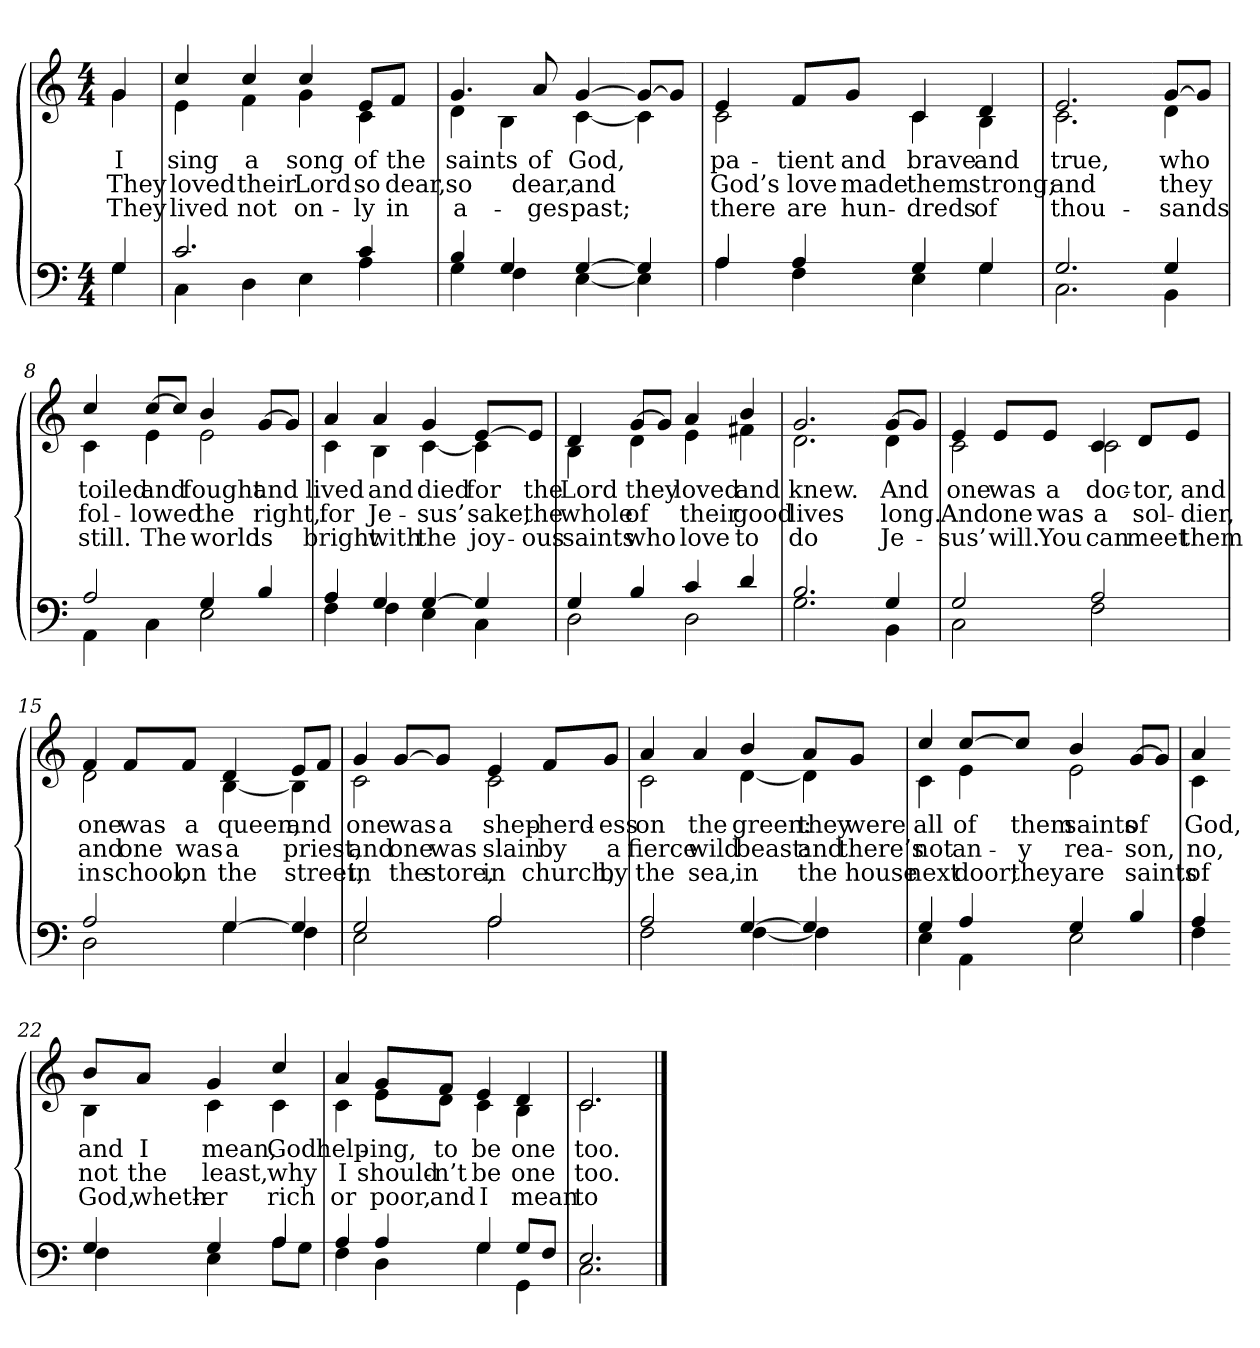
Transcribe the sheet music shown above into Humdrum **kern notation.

**kern	**kern	**text	**text	**text
*part2	*part1	*part1	*part1	*part1
*staff2	*staff1	*staff1	*staff1	*staff1
*clefF4	*clefG2	*	*	*
*k[]	*k[]	*	*	*
*M4/4	*M4/4	*	*	*
=1	=1	=1	=1	=1
*^	*	*	*	*
!	!	!LO:TX:b:i:t=Verse	!	!	!
!	!	!	!LO:LY:b	!LO:LY:b	!LO:LY:b
*	*	*^	*	*	*
4G/	4G\	4g/	4g\	I	They	They
=2	=2	=2	=2	=2	=2	=2
!	!	!	!	!LO:LY:b	!LO:LY:b	!LO:LY:b
2.c/	4C\	4cc/	4e\	sing	loved	lived
!	!	!	!	!LO:LY:b	!LO:LY:b	!LO:LY:b
.	4D\	4cc/	4f\	a	their	not
!	!	!	!	!LO:LY:b	!LO:LY:b	!LO:LY:b
.	4E\	4cc/	4g\	song	Lord	on-
!	!	!	!	!LO:LY:b	!LO:LY:b	!LO:LY:b
4c/	4A\	8e/L	4c\	of	so	-ly
!	!	!	!	!LO:LY:b	!LO:LY:b	!LO:LY:b
.	.	8f/J	.	the	dear,	in
=3	=3	=3	=3	=3	=3	=3
!	!	!	!	!LO:LY:b	!LO:LY:b	!LO:LY:b
4B/	4G\	4.g/	4d\	saints	so	a-
4G/	4F\	.	4B\	.	.	.
!	!	!	!	!LO:LY:b	!LO:LY:b	!LO:LY:b
.	.	8a/	.	of	dear,	-ges
!	!	!	!	!LO:LY:b	!LO:LY:b	!LO:LY:b
[4G/	[4E\	[4g/	[4c\	God,	and	past;
!!LO:LB:g=z	!!
=4-	=4-	=4-	=4-	=4-	=4-	=4-
4G/]	4E\]	8g/L_	4c\]	.	.	.
.	.	8g/J]	.	.	.	.
=5	=5	=5	=5	=5	=5	=5
!	!	!	!	!LO:LY:b	!LO:LY:b	!LO:LY:b
4A/	4A\	4e/	2c\	pa-	God’s	there
!	!	!	!	!LO:LY:b	!LO:LY:b	!LO:LY:b
4A/	4F\	8f/L	.	-tient	love	are
!	!	!	!	!LO:LY:b	!LO:LY:b	!LO:LY:b
.	.	8g/J	.	and	made	hun-
!	!	!	!	!LO:LY:b	!LO:LY:b	!LO:LY:b
4G/	4E\	4c/	4c\	brave	them	-dreds
!	!	!	!	!LO:LY:b	!LO:LY:b	!LO:LY:b
4G/	4G\	4d/	4B\	and	strong;	of
=6	=6	=6	=6	=6	=6	=6
!	!	!	!	!LO:LY:b	!LO:LY:b	!LO:LY:b
2.G/	2.C\	2.e/	2.c\	true,	and	thou-
!!LO:LB:g=z	!!
=7-	=7-	=7-	=7-	=7-	=7-	=7-
!	!	!	!	!LO:LY:b	!LO:LY:b	!LO:LY:b
4G/	4BB\	[8g/L	4d\	who	they	-sands
.	.	8g/J]	.	.	.	.
=8	=8	=8	=8	=8	=8	=8
!	!	!	!	!LO:LY:b	!LO:LY:b	!LO:LY:b
2A/	4AA\	4cc/	4c\	toiled	fol-	still.
!	!	!	!	!LO:LY:b	!LO:LY:b	!LO:LY:b
.	4C\	[8cc/L	4e\	and	-lowed	The
.	.	8cc/J]	.	.	.	.
!	!	!	!	!LO:LY:b	!LO:LY:b	!LO:LY:b
4G/	2E\	4b/	2e\	fought	the	world
!	!	!	!	!LO:LY:b	!LO:LY:b	!LO:LY:b
4B/	.	[8g/L	.	and	right,	is
.	.	8g/J]	.	.	.	.
=9	=9	=9	=9	=9	=9	=9
!	!	!	!	!LO:LY:b	!LO:LY:b	!LO:LY:b
4A/	4F\	4a/	4c\	lived	for	bright
!	!	!	!	!LO:LY:b	!LO:LY:b	!LO:LY:b
4G/	4F\	4a/	4B\	and	Je-	with
!	!	!	!	!LO:LY:b	!LO:LY:b	!LO:LY:b
[4G/	4E\	4g/	[4c\	died	-sus’	the
!!LO:LB:g=z	!!
=10-	=10-	=10-	=10-	=10-	=10-	=10-
!	!	!	!	!LO:LY:b	!LO:LY:b	!LO:LY:b
4G/]	4C\	[8e/L	4c\]	for	sake,	joy-
!	!	!	!	!LO:LY:b	!LO:LY:b	!LO:LY:b
.	.	8e/J]	.	the	the	-ous
=11	=11	=11	=11	=11	=11	=11
!	!	!	!	!LO:LY:b	!LO:LY:b	!LO:LY:b
4G/	2D\	4d/	4B\	Lord	whole	saints
!	!	!	!	!LO:LY:b	!LO:LY:b	!LO:LY:b
4B/	.	[8g/L	4d\	they	of	who
.	.	8g/J]	.	.	.	.
!	!	!	!	!LO:LY:b	!LO:LY:b	!LO:LY:b
4c/	2D\	4a/	4e\	loved	their	love
!	!	!	!	!LO:LY:b	!LO:LY:b	!LO:LY:b
4d/	.	4b/	4f#X\	and	good	to
=12	=12	=12	=12	=12	=12	=12
!	!	!	!	!LO:LY:b	!LO:LY:b	!LO:LY:b
2.B/	2.G\	2.g/	2.d\	knew.	lives	do
!!LO:LB:g=z	!!
=13-	=13-	=13-	=13-	=13-	=13-	=13-
!	!	!	!	!LO:LY:b	!LO:LY:b	!LO:LY:b
4G/	4BB\	[8g/L	4d\	And	long.	Je-
.	.	8g/J]	.	.	.	.
=14	=14	=14	=14	=14	=14	=14
!	!	!	!	!LO:LY:b	!LO:LY:b	!LO:LY:b
2G/	2C\	4e/	2c\	one	And	-sus’
!	!	!	!	!LO:LY:b	!LO:LY:b	!LO:LY:b
.	.	8e/L	.	was	one	will.
!	!	!	!	!LO:LY:b	!LO:LY:b	!LO:LY:b
.	.	8e/J	.	a	was	You
!	!	!	!	!LO:LY:b	!LO:LY:b	!LO:LY:b
2A/	2F\	4c/	2c\	doc-	a	can
!	!	!	!	!LO:LY:b	!LO:LY:b	!LO:LY:b
.	.	8d/L	.	-tor,	sol-	meet
!	!	!	!	!LO:LY:b	!LO:LY:b	!LO:LY:b
.	.	8e/J	.	and	-dier,	them
=15	=15	=15	=15	=15	=15	=15
!	!	!	!	!LO:LY:b	!LO:LY:b	!LO:LY:b
2A/	2D\	4f/	2d\	one	and	in
!	!	!	!	!LO:LY:b	!LO:LY:b	!LO:LY:b
.	.	8f/L	.	was	one	school,
!	!	!	!	!LO:LY:b	!LO:LY:b	!LO:LY:b
.	.	8f/J	.	a	was	on
!	!	!	!	!LO:LY:b	!LO:LY:b	!LO:LY:b
[4G/	4G\	4d/	[4B\	queen,	a	the
!!LO:LB:g=z	!!
=16-	=16-	=16-	=16-	=16-	=16-	=16-
!	!	!	!	!LO:LY:b	!LO:LY:b	!LO:LY:b
4G/]	4F\	8e/L	4B\]	and	priest,	street,
.	.	8f/J	.	.	.	.
=17	=17	=17	=17	=17	=17	=17
!	!	!	!	!LO:LY:b	!LO:LY:b	!LO:LY:b
2G/	2E\	4g/	2c\	one	and	in
!	!	!	!	!LO:LY:b	!LO:LY:b	!LO:LY:b
.	.	[8g/L	.	was	one	the
!	!	!	!	!LO:LY:b	!LO:LY:b	!LO:LY:b
.	.	8g/J]	.	a	was	store,
!	!	!	!	!LO:LY:b	!LO:LY:b	!LO:LY:b
2A/	2A\	4e/	2c\	shep-	slain	in
!	!	!	!	!LO:LY:b	!LO:LY:b	!LO:LY:b
.	.	8f/L	.	-herd-	by	church,
!	!	!	!	!LO:LY:b	!LO:LY:b	!LO:LY:b
.	.	8g/J	.	-ess	a	by
=18	=18	=18	=18	=18	=18	=18
!	!	!	!	!LO:LY:b	!LO:LY:b	!LO:LY:b
2A/	2F\	4a/	2c\	on	fierce	the
!	!	!	!	!LO:LY:b	!LO:LY:b	!LO:LY:b
.	.	4a/	.	the	wild	sea,
!	!	!	!	!LO:LY:b	!LO:LY:b	!LO:LY:b
[4G/	[4F\	4b/	[4d\	green:	beast:	in
!!LO:LB:g=z	!!
=19-	=19-	=19-	=19-	=19-	=19-	=19-
!	!	!	!	!LO:LY:b	!LO:LY:b	!LO:LY:b
4G/]	4F\]	8a/L	4d\]	they	and	the
!	!	!	!	!LO:LY:b	!LO:LY:b	!LO:LY:b
.	.	8g/J	.	were	there’s	house
=20	=20	=20	=20	=20	=20	=20
!	!	!	!	!LO:LY:b	!LO:LY:b	!LO:LY:b
4G/	4E\	4cc/	4c\	all	not	next
!	!	!	!	!LO:LY:b	!LO:LY:b	!LO:LY:b
4A/	4AA\	[8cc/L	4e\	of	an-	door;
!	!	!	!	!LO:LY:b	!LO:LY:b	!LO:LY:b
.	.	8cc/J]	.	them	-y	they
!	!	!	!	!LO:LY:b	!LO:LY:b	!LO:LY:b
4G/	2E\	4b/	2e\	saints	rea-	are
!	!	!	!	!LO:LY:b	!LO:LY:b	!LO:LY:b
4B/	.	[8g/L	.	of	-son,	saints
.	.	8g/J]	.	.	.	.
=21	=21	=21	=21	=21	=21	=21
!	!	!	!	!LO:LY:b	!LO:LY:b	!LO:LY:b
4A/	4F\	4a/	4c\	God,	no,	of
!!LO:LB:g=z	!!
=22-	=22-	=22-	=22-	=22-	=22-	=22-
!	!	!	!	!LO:LY:b	!LO:LY:b	!LO:LY:b
4G/	4F\	8b/L	4B\	and	not	God,
!	!	!	!	!LO:LY:b	!LO:LY:b	!LO:LY:b
.	.	8a/J	.	I	the	wheth-
!	!	!	!	!LO:LY:b	!LO:LY:b	!LO:LY:b
4G/	4E\	4g/	4c\	mean,	least,	-er
!	!	!	!	!LO:LY:b	!LO:LY:b	!LO:LY:b
4A/	8A\L	4cc/	4c\	God	why	rich
.	8G\J	.	.	.	.	.
=23	=23	=23	=23	=23	=23	=23
!	!	!	!	!LO:LY:b	!LO:LY:b	!LO:LY:b
4A/	4F\	4a/	4c\	help-	I	or
!	!	!	!	!LO:LY:b	!LO:LY:b	!LO:LY:b
4A/	4D\	8g/L	8e\L	-ing,	should-	poor,
!	!	!	!	!LO:LY:b	!LO:LY:b	!LO:LY:b
.	.	8f/J	8d\J	to	-n’t	and
!	!	!	!	!LO:LY:b	!LO:LY:b	!LO:LY:b
4G/	4G\	4e/	4c\	be	be	I
!	!	!	!	!LO:LY:b	!LO:LY:b	!LO:LY:b
8G/L	4GG\	4d/	4B\	one	one	mean
8F/J	.	.	.	.	.	.
=24	=24	=24	=24	=24	=24	=24
!	!	!	!	!LO:LY:b	!LO:LY:b	!LO:LY:b
2.E/	2.C\	2.c/	2.c\	too.	too.	to
*v	*v	*	*	*	*	*
*	*v	*v	*	*	*
==	==	==	==	==
*-	*-	*-	*-	*-
